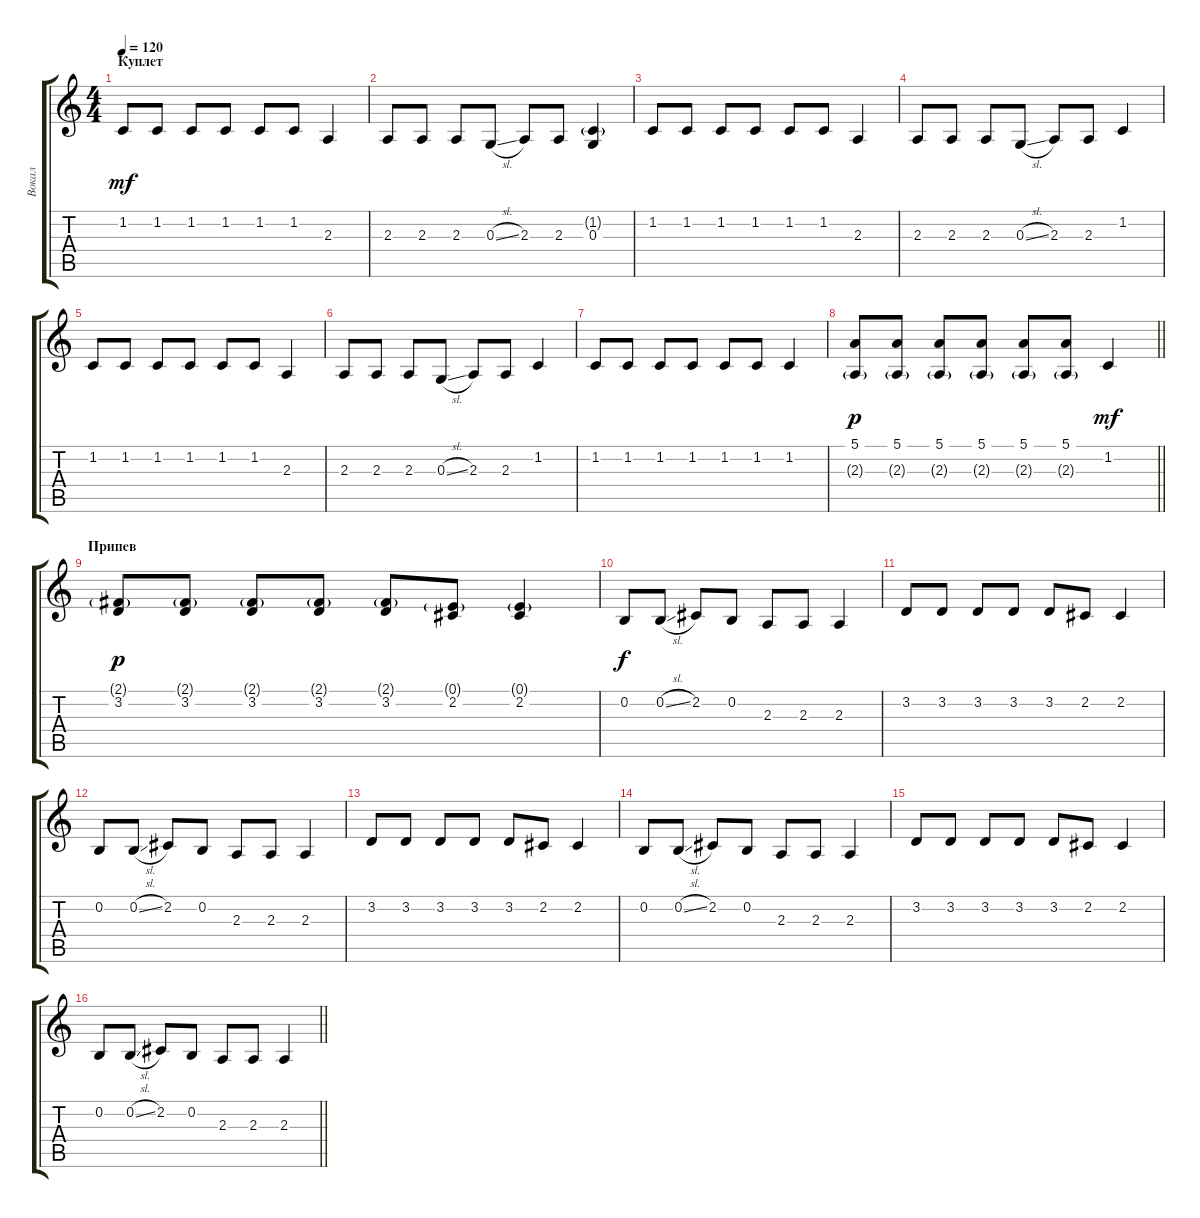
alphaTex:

\track ("Вокал" "Вокал") {instrument altosax}
\staff {score tabs}
\tuning (E4 B3 G3 D3 A2 E2) {hide}
\ts (4 4)
\section ("" "Куплет")
\tempo 120
\clef g2
\ks c
1.2.8{dy mf} 1.2.8 1.2.8 1.2.8 1.2.8 1.2.8 2.3.4 |
2.3.8 2.3.8 2.3.8 0.3{sl}.8 2.3.8 2.3.8 (1.2{g} 0.3).4 |
1.2.8 1.2.8 1.2.8 1.2.8 1.2.8 1.2.8 2.3.4 |
2.3.8 2.3.8 2.3.8 0.3{sl}.8 2.3.8 2.3.8 1.2.4 |
1.2.8 1.2.8 1.2.8 1.2.8 1.2.8 1.2.8 2.3.4 |
2.3.8 2.3.8 2.3.8 0.3{sl}.8 2.3.8 2.3.8 1.2.4 |
1.2.8 1.2.8 1.2.8 1.2.8 1.2.8 1.2.8 1.2.4 |
\barLineRight lightlight
(5.1 2.3{g}).8{dy p} (5.1 2.3{g}).8 (5.1 2.3{g}).8 (5.1 2.3{g}).8 (5.1 2.3{g}).8 (5.1 2.3{g}).8 1.2.4{dy mf} |
\section ("" "Припев")
(2.1{g} 3.2).8{dy p} (2.1{g} 3.2).8 (2.1{g} 3.2).8 (2.1{g} 3.2).8 (2.1{g} 3.2).8 (0.1{g} 2.2).8 (0.1{g} 2.2).4 |
0.2.8{dy f} 0.2{sl}.8 2.2.8 0.2.8 2.3.8 2.3.8 2.3.4 |
3.2.8 3.2.8 3.2.8 3.2.8 3.2.8 2.2.8 2.2.4 |
0.2.8 0.2{sl}.8 2.2.8 0.2.8 2.3.8 2.3.8 2.3.4 |
3.2.8 3.2.8 3.2.8 3.2.8 3.2.8 2.2.8 2.2.4 |
0.2.8 0.2{sl}.8 2.2.8 0.2.8 2.3.8 2.3.8 2.3.4 |
3.2.8 3.2.8 3.2.8 3.2.8 3.2.8 2.2.8 2.2.4 |
\barLineRight lightlight
0.2.8 0.2{sl}.8 2.2.8 0.2.8 2.3.8 2.3.8 2.3.4
